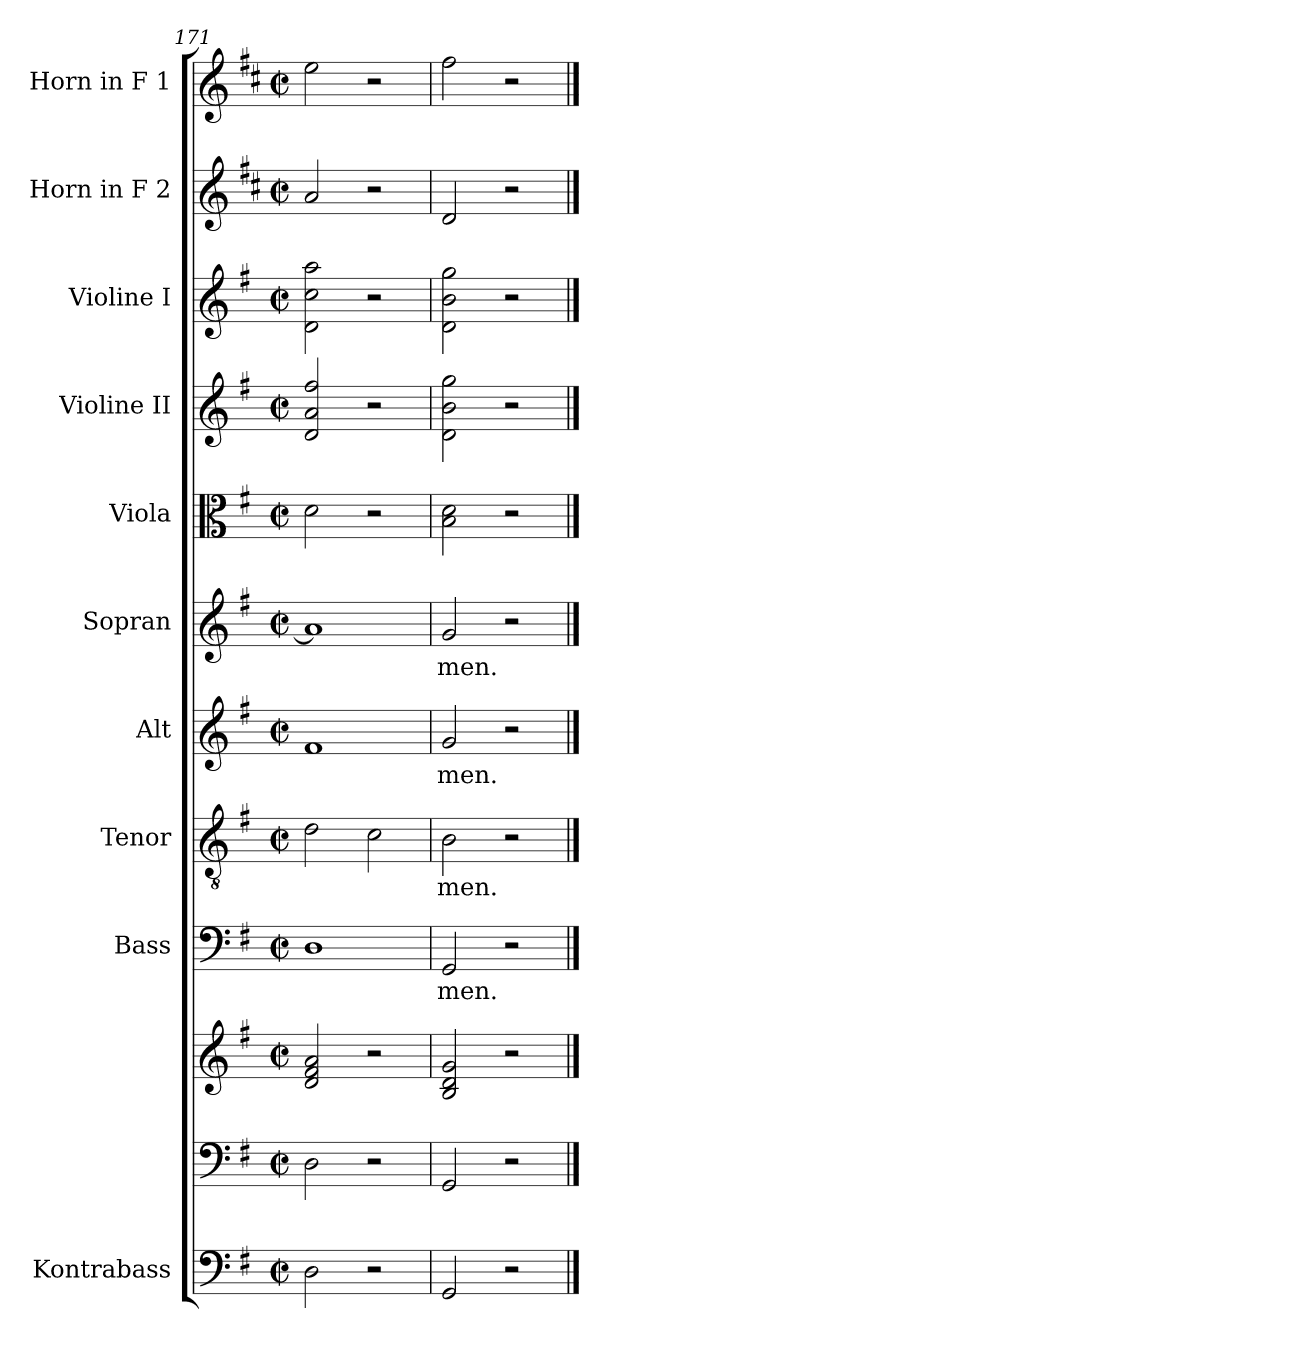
**kern	**kern	**kern	**kern	**text	**kern	**text	**kern	**text	**kern	**text	**kern	**kern	**kern	**kern	**kern
*part11	*part10	*part10	*part9	*part9	*part8	*part8	*part7	*part7	*part6	*part6	*part5	*part4	*part3	*part2	*part1
*staff12	*staff11	*staff10	*staff9	*staff9	*staff8	*staff8	*staff7	*staff7	*staff6	*staff6	*staff5	*staff4	*staff3	*staff2	*staff1
*I"Kontrabass	*	*	*I"Bass	*	*I"Tenor	*	*I"Alt	*	*I"Sopran	*	*I"Viola	*I"Violine II	*I"Violine I	*I"Horn in F 2	*I"Horn in F 1
*I'Kb.	*	*	*I'B.	*	*I'T.	*	*I'A.	*	*I'S.	*	*I'Vla.	*I'Vl. II	*I'Vl. I	*	*
*clefF4	*clefF4	*clefG2	*clefF4	*	*clefGv2	*	*clefG2	*	*clefG2	*	*clefC3	*clefG2	*clefG2	*clefG2	*clefG2
*ITrd7c12	*	*	*	*	*	*	*	*	*	*	*	*	*	*ITrd4c7	*ITrd4c7
*k[f#]	*k[f#]	*k[f#]	*k[f#]	*	*k[f#]	*	*k[f#]	*	*k[f#]	*	*k[f#]	*k[f#]	*k[f#]	*k[f#]	*k[f#]
*G:	*G:	*G:	*G:	*	*G:	*	*G:	*	*G:	*	*G:	*G:	*G:	*G:	*G:
*M2/2	*M2/2	*M2/2	*M2/2	*	*M2/2	*	*M2/2	*	*M2/2	*	*M2/2	*M2/2	*M2/2	*M2/2	*M2/2
*met(c|)	*met(c|)	*met(c|)	*met(c|)	*	*met(c|)	*	*met(c|)	*	*met(c|)	*	*met(c|)	*met(c|)	*met(c|)	*met(c|)	*met(c|)
=171	=171	=171	=171	=171	=171	=171	=171	=171	=171	=171	=171	=171	=171	=171	=171
2DD\	2D\	2d/ 2f#/ 2a/	1D	.	2d\	.	1f#	.	1a]	.	2d\	2d/ 2a/ 2ff#/	2d\ 2cc\ 2aa\	2d/	2a\
2r	2r	2r	.	.	2c\	.	.	.	.	.	2r	2r	2r	2r	2r
=172	=172	=172	=172	=172	=172	=172	=172	=172	=172	=172	=172	=172	=172	=172	=172
!	!	!	!	!LO:LY:b	!	!LO:LY:b	!	!LO:LY:b	!	!LO:LY:b	!	!	!	!	!
2GGG/	2GG/	2B/ 2d/ 2g/	2GG/	-men.	2B\	-men.	2g/	-men.	2g/	-men.	2B\ 2d\	2d\ 2b\ 2gg\	2d\ 2b\ 2gg\	2G/	2b\
2r	2r	2r	2r	.	2r	.	2r	.	2r	.	2r	2r	2r	2r	2r
==	==	==	==	==	==	==	==	==	==	==	==	==	==	==	==
*-	*-	*-	*-	*-	*-	*-	*-	*-	*-	*-	*-	*-	*-	*-	*-
